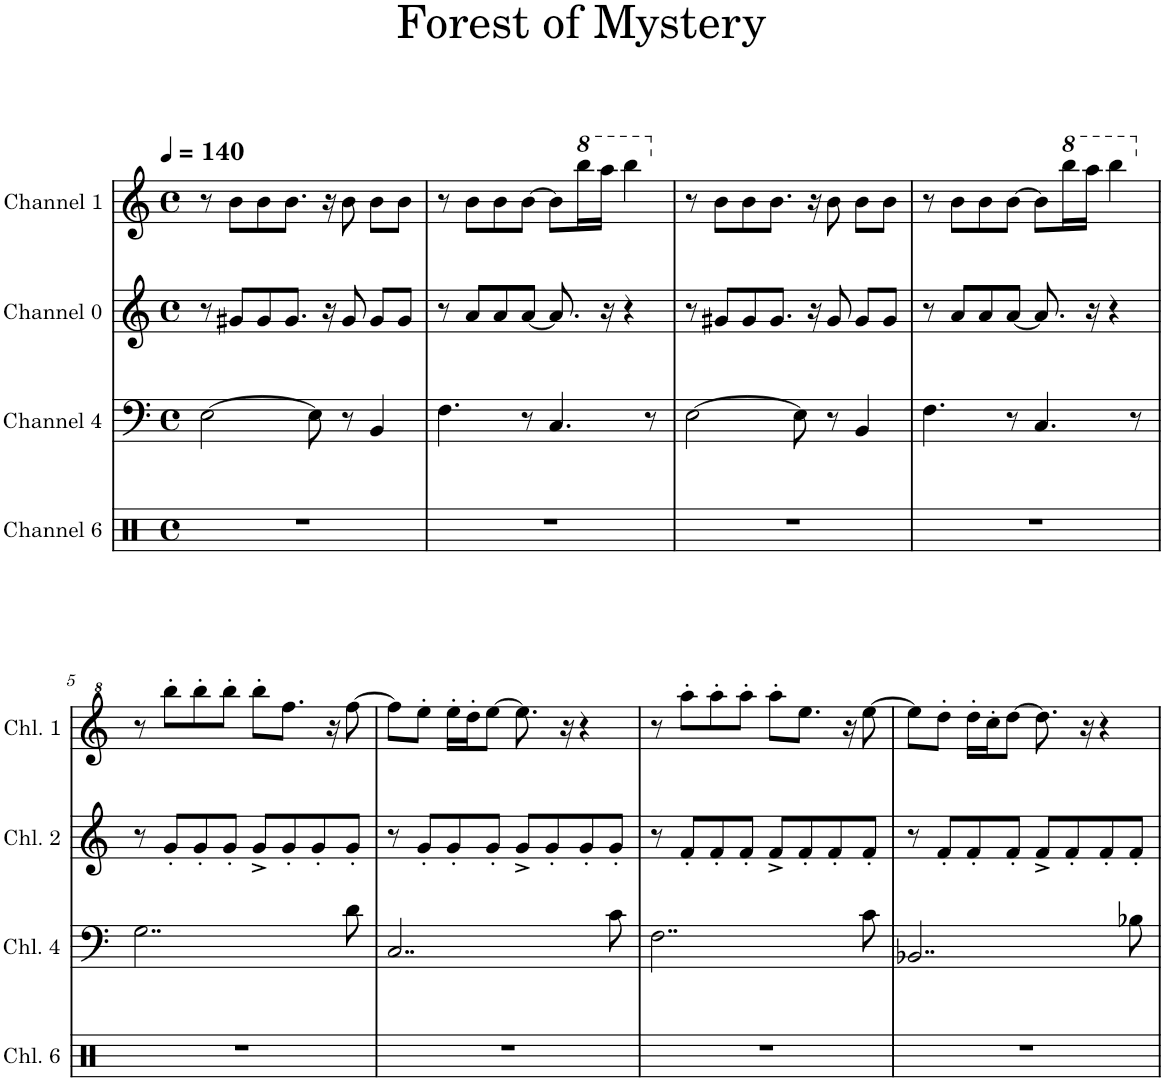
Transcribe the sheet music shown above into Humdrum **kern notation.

**kern	**kern	**kern	**kern
*part4	*part3	*part2	*part1
*staff4	*staff3	*staff2	*staff1
*I"Channel 6	*I"Channel 4	*I"Channel 0	*I"Channel 1
*I'Chl. 6	*I'Chl. 4	*I'Chl. 2	*I'Chl. 1
*clefX	*clefF4	*clefG2	*clefG2
*k[]	*k[]	*k[]	*k[]
*M4/4	*M4/4	*M4/4	*M4/4
*met(c)	*met(c)	*met(c)	*met(c)
*MM140	*MM140	*MM140	*MM140
=1	=1	=1	=1
1r	[2E\	8r	8r
.	.	8g#X/L	8b\L
.	.	8g#/	8b\
.	.	8.g#/J	8.b\J
.	8E\]	.	.
.	.	16r	16r
.	8r	8g#/	8b\
.	4BB/	8g#/L	8b\L
.	.	8g#/J	8b\J
=2	=2	=2	=2
1r	4.F\	8r	8r
.	.	8a/L	8b\L
.	.	8a/	8b\
.	8r	[8a/J	[8b\J
.	4.C/	8.a/]	8b\L]
*	*	*	*8va
.	.	.	16bbb\L
.	.	16r	16aaa\JJ
.	.	4r	4bbb\
.	8r	.	.
=3	=3	=3	=3
*	*	*	*X8va
1r	[2E\	8r	8r
.	.	8g#X/L	8b\L
.	.	8g#/	8b\
.	.	8.g#/J	8.b\J
.	8E\]	.	.
.	.	16r	16r
.	8r	8g#/	8b\
.	4BB/	8g#/L	8b\L
.	.	8g#/J	8b\J
=4	=4	=4	=4
1r	4.F\	8r	8r
.	.	8a/L	8b\L
.	.	8a/	8b\
.	8r	[8a/J	[8b\J
.	4.C/	8.a/]	8b\L]
*	*	*	*8va
.	.	.	16bbb\L
.	.	16r	16aaa\JJ
.	.	4r	4bbb\
.	8r	.	.
!!LO:LB:g=z
=5	=5	=5	=5
*	*	*	*X8va
1r	2..G\	8r	8r
.	.	8g'/L	8bbb'\L
.	.	8g'/	8bbb'\
.	.	8g'/J	8bbb'\J
.	.	8g^/L	8bbb'\L
.	.	8g'/	8.fff\J
.	.	8g'/	.
.	.	.	16r
.	8d\	8g'/J	[8fff\
=6	=6	=6	=6
1r	2..C/	8r	8fff\L]
.	.	8g'/L	8eee'\J
.	.	8g'/	16eee'\LL
.	.	.	16ddd'\J
.	.	8g'/J	[8eee\J
.	.	8g^/L	8.eee\]
.	.	8g'/	.
.	.	.	16r
.	.	8g'/	4r
.	8c\	8g'/J	.
=7	=7	=7	=7
1r	2..F\	8r	8r
.	.	8f'/L	8aaa'\L
.	.	8f'/	8aaa'\
.	.	8f'/J	8aaa'\J
.	.	8f^/L	8aaa'\L
.	.	8f'/	8.eee\J
.	.	8f'/	.
.	.	.	16r
.	8c\	8f'/J	[8eee\
=8	=8	=8	=8
1r	2..BB-X/	8r	8eee\L]
.	.	8f'/L	8ddd'\J
.	.	8f'/	16ddd'\LL
.	.	.	16ccc'\J
.	.	8f'/J	[8ddd\J
.	.	8f^/L	8.ddd\]
.	.	8f'/	.
.	.	.	16r
.	.	8f'/	4r
.	8B-X\	8f'/J	.
=	=	=	=
*-	*-	*-	*-
